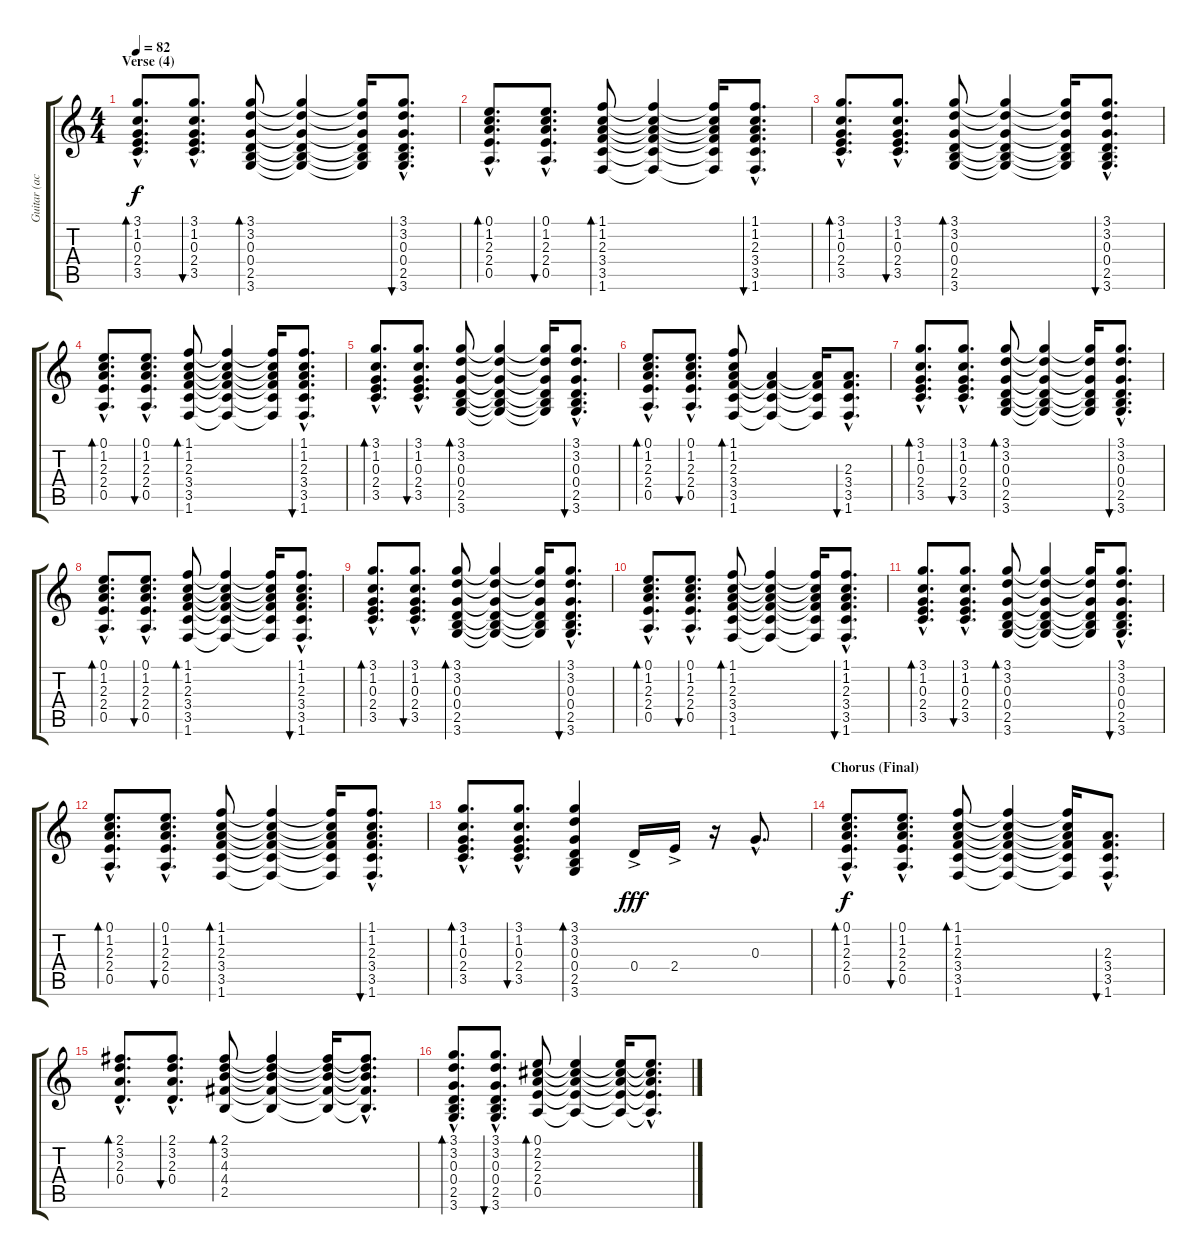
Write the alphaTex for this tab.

\track ("Guitar (acoustic)" "Guitar (ac") {instrument acousticguitarnylon}
\staff {score tabs}
\tuning (E4 B3 G3 D3 A2 E2) {hide}
\ts (4 4)
\section ("" "Verse (4)")
\tempo 82
\clef g2
\ks c
(3.1{hac} 1.2{hac} 0.3{hac} 2.4{hac} 3.5{hac}).8{d bd 30 dy f} (3.1{hac} 1.2{hac} 0.3{hac} 2.4{hac} 3.5{hac}).8{d bu 30} (3.1 3.2 0.3 0.4 2.5 3.6).8{bd 30} (3.1{t} 3.2{t} 0.3{t} 0.4{t} 2.5{t} 3.6{t}).4 (3.1{t} 3.2{t} 0.3{t} 0.4{t} 2.5{t} 3.6{t}).16 (3.1{hac} 3.2{hac} 0.3{hac} 0.4{hac} 2.5{hac} 3.6{hac}).8{d bu 30} |
(0.1{hac} 1.2{hac} 2.3{hac} 2.4{hac} 0.5{hac}).8{d bd 30} (0.1{hac} 1.2{hac} 2.3{hac} 2.4{hac} 0.5{hac}).8{d bu 30} (1.1 1.2 2.3 3.4 3.5 1.6).8{bd 30} (1.1{t} 1.2{t} 2.3{t} 3.4{t} 3.5{t} 1.6{t}).4 (1.1{t} 1.2{t} 2.3{t} 3.4{t} 3.5{t} 1.6{t}).16 (1.1{hac} 1.2{hac} 2.3{hac} 3.4{hac} 3.5{hac} 1.6{hac}).8{d bu 30} |
(3.1{hac} 1.2{hac} 0.3{hac} 2.4{hac} 3.5{hac}).8{d bd 30} (3.1{hac} 1.2{hac} 0.3{hac} 2.4{hac} 3.5{hac}).8{d bu 30} (3.1 3.2 0.3 0.4 2.5 3.6).8{bd 30} (3.1{t} 3.2{t} 0.3{t} 0.4{t} 2.5{t} 3.6{t}).4 (3.1{t} 3.2{t} 0.3{t} 0.4{t} 2.5{t} 3.6{t}).16 (3.1{hac} 3.2{hac} 0.3{hac} 0.4{hac} 2.5{hac} 3.6{hac}).8{d bu 30} |
(0.1{hac} 1.2{hac} 2.3{hac} 2.4{hac} 0.5{hac}).8{d bd 30} (0.1{hac} 1.2{hac} 2.3{hac} 2.4{hac} 0.5{hac}).8{d bu 30} (1.1 1.2 2.3 3.4 3.5 1.6).8{bd 30} (1.1{t} 1.2{t} 2.3{t} 3.4{t} 3.5{t} 1.6{t}).4 (1.1{t} 1.2{t} 2.3{t} 3.4{t} 3.5{t} 1.6{t}).16 (1.1{hac} 1.2{hac} 2.3{hac} 3.4{hac} 3.5{hac} 1.6{hac}).8{d bu 30} |
(3.1{hac} 1.2{hac} 0.3{hac} 2.4{hac} 3.5{hac}).8{d bd 30} (3.1{hac} 1.2{hac} 0.3{hac} 2.4{hac} 3.5{hac}).8{d bu 30} (3.1 3.2 0.3 0.4 2.5 3.6).8{bd 30} (3.1{t} 3.2{t} 0.3{t} 0.4{t} 2.5{t} 3.6{t}).4 (3.1{t} 3.2{t} 0.3{t} 0.4{t} 2.5{t} 3.6{t}).16 (3.1{hac} 3.2{hac} 0.3{hac} 0.4{hac} 2.5{hac} 3.6{hac}).8{d bu 30} |
(0.1{hac} 1.2{hac} 2.3{hac} 2.4{hac} 0.5{hac}).8{d bd 30} (0.1{hac} 1.2{hac} 2.3{hac} 2.4{hac} 0.5{hac}).8{d bu 30} (1.1 1.2 2.3 3.4 3.5 1.6).8{bd 30} (2.3{t} 3.4{t} 3.5{t} 1.6{t}).4 (2.3{t} 3.4{t} 3.5{t} 1.6{t}).16 (2.3{hac} 3.4{hac} 3.5{hac} 1.6{hac}).8{d bu 30} |
(3.1{hac} 1.2{hac} 0.3{hac} 2.4{hac} 3.5{hac}).8{d bd 30} (3.1{hac} 1.2{hac} 0.3{hac} 2.4{hac} 3.5{hac}).8{d bu 30} (3.1 3.2 0.3 0.4 2.5 3.6).8{bd 30} (3.1{t} 3.2{t} 0.3{t} 0.4{t} 2.5{t} 3.6{t}).4 (3.1{t} 3.2{t} 0.3{t} 0.4{t} 2.5{t} 3.6{t}).16 (3.1{hac} 3.2{hac} 0.3{hac} 0.4{hac} 2.5{hac} 3.6{hac}).8{d bu 30} |
(0.1{hac} 1.2{hac} 2.3{hac} 2.4{hac} 0.5{hac}).8{d bd 30} (0.1{hac} 1.2{hac} 2.3{hac} 2.4{hac} 0.5{hac}).8{d bu 30} (1.1 1.2 2.3 3.4 3.5 1.6).8{bd 30} (1.1{t} 1.2{t} 2.3{t} 3.4{t} 3.5{t} 1.6{t}).4 (1.1{t} 1.2{t} 2.3{t} 3.4{t} 3.5{t} 1.6{t}).16 (1.1{hac} 1.2{hac} 2.3{hac} 3.4{hac} 3.5{hac} 1.6{hac}).8{d bu 30} |
(3.1{hac} 1.2{hac} 0.3{hac} 2.4{hac} 3.5{hac}).8{d bd 30} (3.1{hac} 1.2{hac} 0.3{hac} 2.4{hac} 3.5{hac}).8{d bu 30} (3.1 3.2 0.3 0.4 2.5 3.6).8{bd 30} (3.1{t} 3.2{t} 0.3{t} 0.4{t} 2.5{t} 3.6{t}).4 (3.1{t} 3.2{t} 0.3{t} 0.4{t} 2.5{t} 3.6{t}).16 (3.1{hac} 3.2{hac} 0.3{hac} 0.4{hac} 2.5{hac} 3.6{hac}).8{d bu 30} |
(0.1{hac} 1.2{hac} 2.3{hac} 2.4{hac} 0.5{hac}).8{d bd 30} (0.1{hac} 1.2{hac} 2.3{hac} 2.4{hac} 0.5{hac}).8{d bu 30} (1.1 1.2 2.3 3.4 3.5 1.6).8{bd 30} (1.1{t} 1.2{t} 2.3{t} 3.4{t} 3.5{t} 1.6{t}).4 (1.1{t} 1.2{t} 2.3{t} 3.4{t} 3.5{t} 1.6{t}).16 (1.1{hac} 1.2{hac} 2.3{hac} 3.4{hac} 3.5{hac} 1.6{hac}).8{d bu 30} |
(3.1{hac} 1.2{hac} 0.3{hac} 2.4{hac} 3.5{hac}).8{d bd 30} (3.1{hac} 1.2{hac} 0.3{hac} 2.4{hac} 3.5{hac}).8{d bu 30} (3.1 3.2 0.3 0.4 2.5 3.6).8{bd 30} (3.1{t} 3.2{t} 0.3{t} 0.4{t} 2.5{t} 3.6{t}).4 (3.1{t} 3.2{t} 0.3{t} 0.4{t} 2.5{t} 3.6{t}).16 (3.1{hac} 3.2{hac} 0.3{hac} 0.4{hac} 2.5{hac} 3.6{hac}).8{d bu 30} |
(0.1{hac} 1.2{hac} 2.3{hac} 2.4{hac} 0.5{hac}).8{d bd 30} (0.1{hac} 1.2{hac} 2.3{hac} 2.4{hac} 0.5{hac}).8{d bu 30} (1.1 1.2 2.3 3.4 3.5 1.6).8{bd 30} (1.1{t} 1.2{t} 2.3{t} 3.4{t} 3.5{t} 1.6{t}).4 (1.1{t} 1.2{t} 2.3{t} 3.4{t} 3.5{t} 1.6{t}).16 (1.1{hac} 1.2{hac} 2.3{hac} 3.4{hac} 3.5{hac} 1.6{hac}).8{d bu 30} |
(3.1{hac} 1.2{hac} 0.3{hac} 2.4{hac} 3.5{hac}).8{d bd 120} (3.1{hac} 1.2{hac} 0.3{hac} 2.4{hac} 3.5{hac}).8{d bu 60} (3.1 3.2 0.3 0.4 2.5 3.6).4{bd 60} 0.4{ac}.16{dy fff} 2.4{ac}.16 r.16 0.3{hac}.8{d} |
\section ("" "Chorus (Final)")
(0.1{hac} 1.2{hac} 2.3{hac} 2.4{hac} 0.5{hac}).8{d bd 60 dy f} (0.1{hac} 1.2{hac} 2.3{hac} 2.4{hac} 0.5{hac}).8{d bu 60} (1.1 1.2 2.3 3.4 3.5 1.6).8{bd 60} (1.1{t} 1.2{t} 2.3{t} 3.4{t} 3.5{t} 1.6{t}).4 (1.1{t} 1.2{t} 2.3{t} 3.4{t} 3.5{t} 1.6{t}).16 (2.3{hac} 3.4{hac} 3.5{hac} 1.6{hac}).8{d bu 30} |
(2.1{hac} 3.2{hac} 2.3{hac} 0.4{hac}).8{d bd 30} (2.1{hac} 3.2{hac} 2.3{hac} 0.4{hac}).8{d bu 30} (2.1 3.2 4.3 4.4 2.5).8{bd 30} (2.1{t} 3.2{t} 4.3{t} 4.4{t} 2.5{t}).4 (2.1{t} 3.2{t} 4.3{t} 4.4{t} 2.5{t}).16 (2.1{hac t} 3.2{hac t} 4.3{hac t} 4.4{hac t} 2.5{hac t}).8{d} |
(3.1{hac} 3.2{hac} 0.3{hac} 0.4{hac} 2.5{hac} 3.6{hac}).8{d bd 30} (3.1{hac} 3.2{hac} 0.3{hac} 0.4{hac} 2.5{hac} 3.6{hac}).8{d bu 30} (0.1 2.2 2.3 2.4 0.5).8{bd 30} (0.1{t} 2.2{t} 2.3{t} 2.4{t} 0.5{t}).4 (0.1{t} 2.2{t} 2.3{t} 2.4{t} 0.5{t}).16 (0.1{hac t} 2.2{hac t} 2.3{hac t} 2.4{hac t} 0.5{hac t}).8{d}
